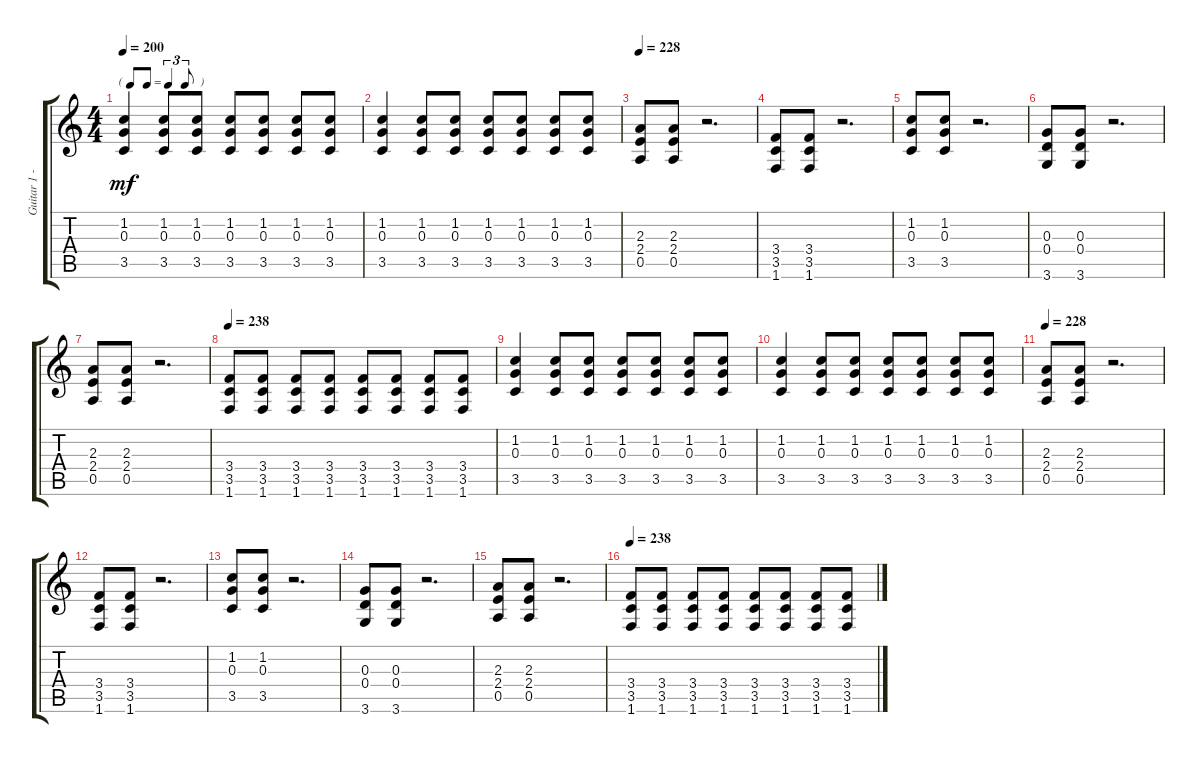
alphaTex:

\track ("Guitar 1 - Tom" "Guitar 1 -") {instrument distortionguitar}
\staff {score tabs}
\tuning (E4 B3 G3 D3 A2 E2) {hide}
\ts (4 4)
\tf triplet8th
\tempo 200
\clef g2
\ks c
(1.2 0.3 3.5).4{dy mf} (1.2 0.3 3.5).8 (1.2 0.3 3.5).8 (1.2 0.3 3.5).8 (1.2 0.3 3.5).8 (1.2 0.3 3.5).8 (1.2 0.3 3.5).8 |
(1.2 0.3 3.5).4 (1.2 0.3 3.5).8 (1.2 0.3 3.5).8 (1.2 0.3 3.5).8 (1.2 0.3 3.5).8 (1.2 0.3 3.5).8 (1.2 0.3 3.5).8 |
\tempo 228
(2.3 2.4 0.5).8 (2.3 2.4 0.5).8 r.2{d} |
(3.4 3.5 1.6).8 (3.4 3.5 1.6).8 r.2{d} |
(1.2 0.3 3.5).8 (1.2 0.3 3.5).8 r.2{d} |
(0.3 0.4 3.6).8 (0.3 0.4 3.6).8 r.2{d} |
(2.3 2.4 0.5).8 (2.3 2.4 0.5).8 r.2{d} |
\tempo 238
(3.4 3.5 1.6).8 (3.4 3.5 1.6).8 (3.4 3.5 1.6).8 (3.4 3.5 1.6).8 (3.4 3.5 1.6).8 (3.4 3.5 1.6).8 (3.4 3.5 1.6).8 (3.4 3.5 1.6).8 |
(1.2 0.3 3.5).4 (1.2 0.3 3.5).8 (1.2 0.3 3.5).8 (1.2 0.3 3.5).8 (1.2 0.3 3.5).8 (1.2 0.3 3.5).8 (1.2 0.3 3.5).8 |
(1.2 0.3 3.5).4 (1.2 0.3 3.5).8 (1.2 0.3 3.5).8 (1.2 0.3 3.5).8 (1.2 0.3 3.5).8 (1.2 0.3 3.5).8 (1.2 0.3 3.5).8 |
\tempo 228
(2.3 2.4 0.5).8 (2.3 2.4 0.5).8 r.2{d} |
(3.4 3.5 1.6).8 (3.4 3.5 1.6).8 r.2{d} |
(1.2 0.3 3.5).8 (1.2 0.3 3.5).8 r.2{d} |
(0.3 0.4 3.6).8 (0.3 0.4 3.6).8 r.2{d} |
(2.3 2.4 0.5).8 (2.3 2.4 0.5).8 r.2{d} |
\tempo 238
(3.4 3.5 1.6).8 (3.4 3.5 1.6).8 (3.4 3.5 1.6).8 (3.4 3.5 1.6).8 (3.4 3.5 1.6).8 (3.4 3.5 1.6).8 (3.4 3.5 1.6).8 (3.4 3.5 1.6).8
